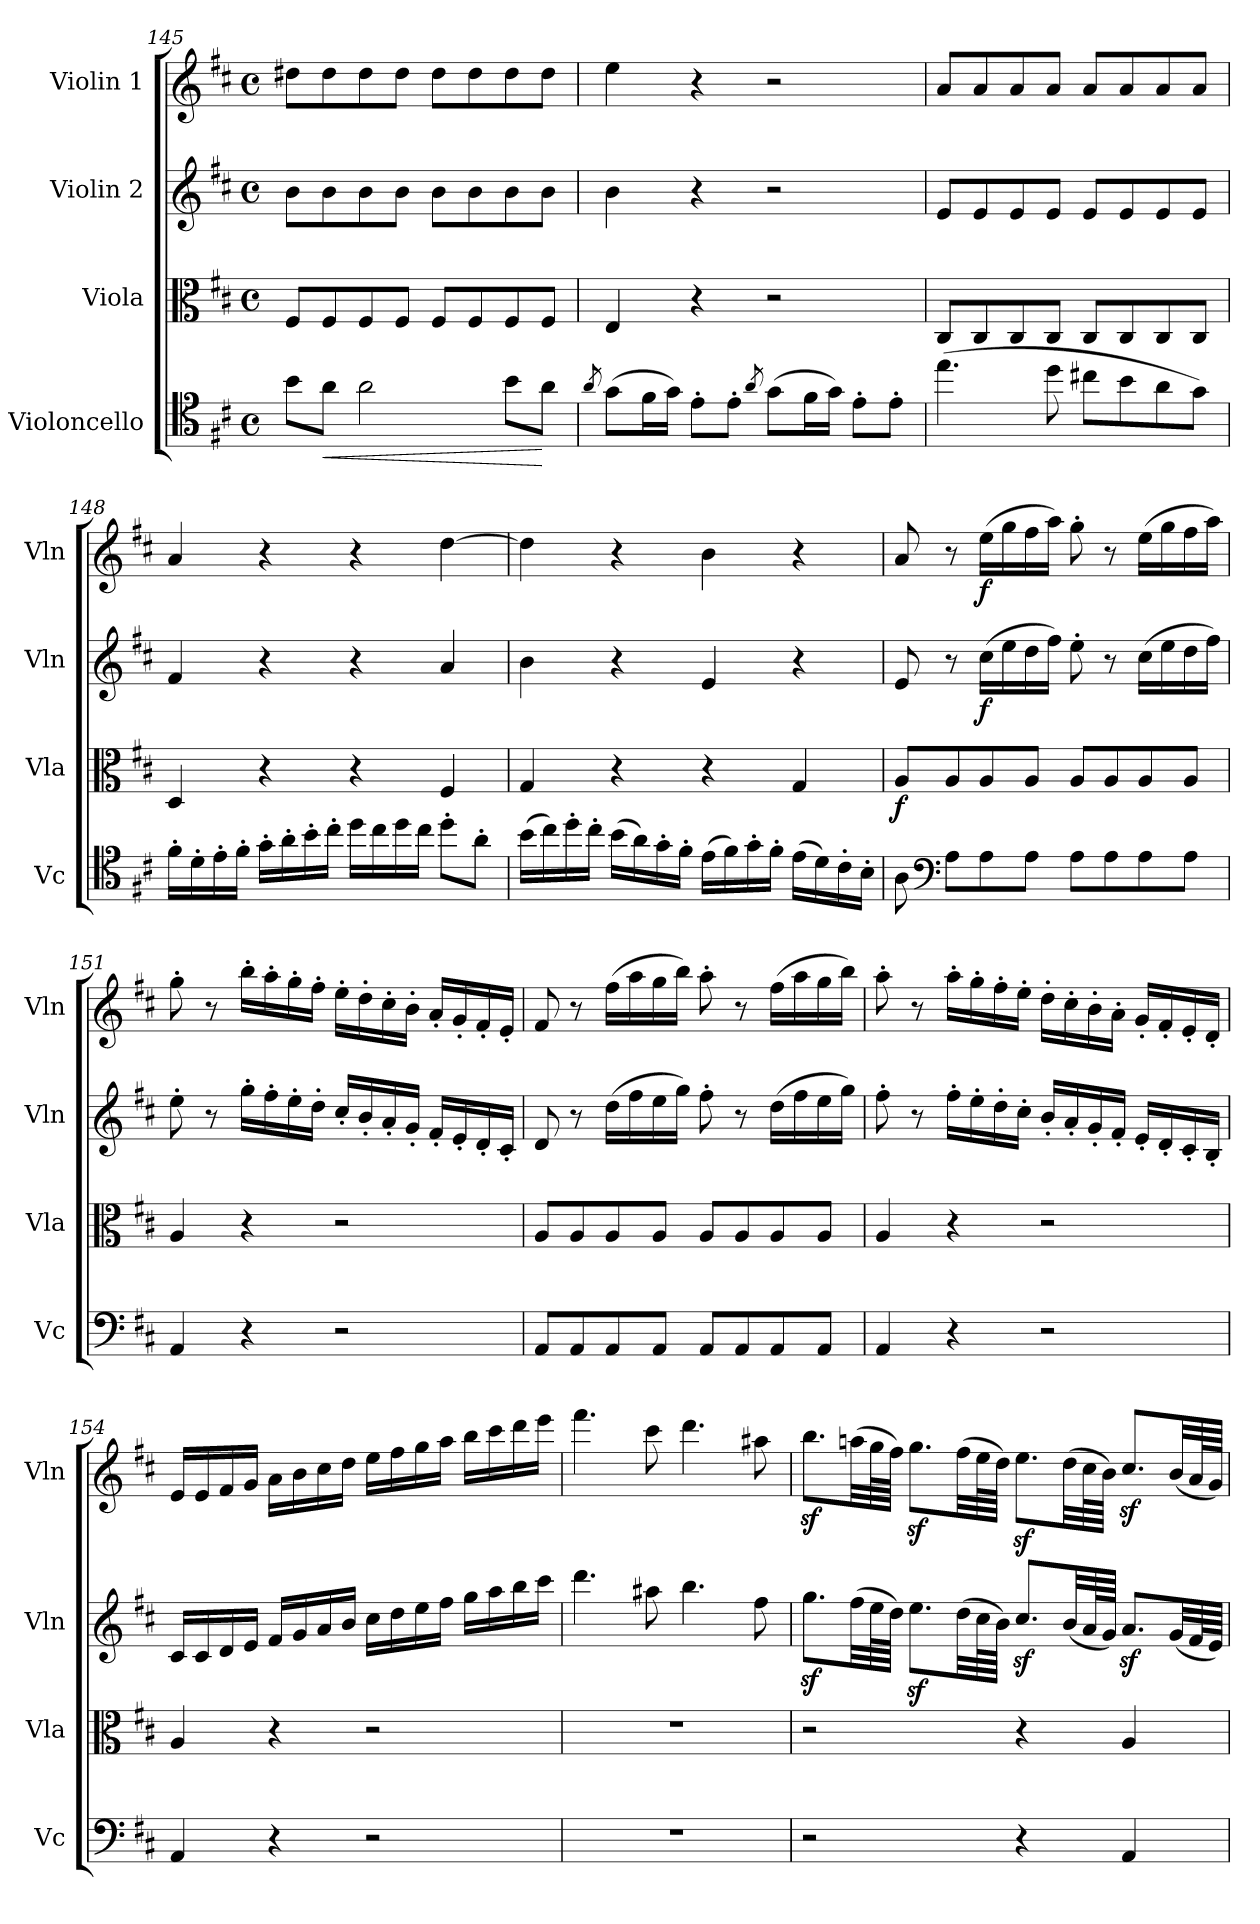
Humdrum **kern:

**kern	**dynam	**kern	**dynam	**kern	**dynam	**kern	**dynam
*part4	*part4	*part3	*part3	*part2	*part2	*part1	*part1
*staff4	*staff4	*staff3	*staff3	*staff2	*staff2	*staff1	*staff1
*I"Violoncello	*	*I"Viola	*	*I"Violin 2	*	*I"Violin 1	*
*I'Vc	*	*I'Vla	*	*I'Vln	*	*I'Vln	*
*clefC4	*	*clefC3	*	*clefG2	*	*clefG2	*
*k[f#c#]	*	*k[f#c#]	*	*k[f#c#]	*	*k[f#c#]	*
*M4/4	*	*M4/4	*	*M4/4	*	*M4/4	*
*met(c)	*	*met(c)	*	*met(c)	*	*met(c)	*
=145	=145	=145	=145	=145	=145	=145	=145
8b\L	.	8F#/L	.	8b\L	.	8dd#X\L	.
!	!LO:HP:b	!	!	!	!	!	!
8a\J	<	8F#/	.	8b\	.	8dd#\	.
2a\	.	8F#/	.	8b\	.	8dd#\	.
.	.	8F#/J	.	8b\J	.	8dd#\J	.
.	.	8F#/L	.	8b\L	.	8dd#\L	.
.	.	8F#/	.	8b\	.	8dd#\	.
8b\L	.	8F#/	.	8b\	.	8dd#\	.
8a\J	[	8F#/J	.	8b\J	.	8dd#\J	.
=146	=146	=146	=146	=146	=146	=146	=146
8qa/	.	.	.	.	.	.	.
(>8g\L	.	4E/	.	4b\	.	4ee\	.
16f#\L	.	.	.	.	.	.	.
16g\JJ)	.	.	.	.	.	.	.
8e'\L	.	4r	.	4r	.	4r	.
8e'\J	.	.	.	.	.	.	.
8qa/	.	.	.	.	.	.	.
(>8g\L	.	2r	.	2r	.	2r	.
16f#\L	.	.	.	.	.	.	.
16g\JJ)	.	.	.	.	.	.	.
8e'\L	.	.	.	.	.	.	.
8e'\J	.	.	.	.	.	.	.
!!LO:LB:g=z
=147	=147	=147	=147	=147	=147	=147	=147
(>4.ee\	.	8C#/L	.	8e/L	.	8a/L	.
.	.	8C#/	.	8e/	.	8a/	.
.	.	8C#/	.	8e/	.	8a/	.
8dd\	.	8C#/J	.	8e/J	.	8a/J	.
8cc#X\L	.	8C#/L	.	8e/L	.	8a/L	.
8b\	.	8C#/	.	8e/	.	8a/	.
8a\	.	8C#/	.	8e/	.	8a/	.
8g\J)	.	8C#/J	.	8e/J	.	8a/J	.
=148	=148	=148	=148	=148	=148	=148	=148
16f#'\LL	.	4D/	.	4f#/	.	4a/	.
16d'\	.	.	.	.	.	.	.
16e'\	.	.	.	.	.	.	.
16f#'\JJ	.	.	.	.	.	.	.
16g'\LL	.	4r	.	4r	.	4r	.
16a'\	.	.	.	.	.	.	.
16b'\	.	.	.	.	.	.	.
16cc#'\JJ	.	.	.	.	.	.	.
16dd\LL	.	4r	.	4r	.	4r	.
16cc#\	.	.	.	.	.	.	.
16dd\	.	.	.	.	.	.	.
16cc#\JJ	.	.	.	.	.	.	.
8dd'\L	.	4F#/	.	4a/	.	[4dd\	.
8a'\J	.	.	.	.	.	.	.
=149	=149	=149	=149	=149	=149	=149	=149
(>16b\LL	.	4G/	.	4b\	.	4dd\]	.
16cc#\)	.	.	.	.	.	.	.
16dd'\	.	.	.	.	.	.	.
16cc#'\JJ	.	.	.	.	.	.	.
(>16b\LL	.	4r	.	4r	.	4r	.
16a\)	.	.	.	.	.	.	.
16g'\	.	.	.	.	.	.	.
16f#'\JJ	.	.	.	.	.	.	.
(>16e\LL	.	4r	.	4e/	.	4b\	.
16f#\)	.	.	.	.	.	.	.
16g'\	.	.	.	.	.	.	.
16f#'\JJ	.	.	.	.	.	.	.
(>16e\LL	.	4G/	.	4r	.	4r	.
16d\)	.	.	.	.	.	.	.
16c#'\	.	.	.	.	.	.	.
16B'\JJ	.	.	.	.	.	.	.
=150	=150	=150	=150	=150	=150	=150	=150
!	!	!	!LO:DY:b	!	!	!	!
8A\	.	8A/L	f	8e/	.	8a/	.
*clefF4	*	*	*	*	*	*	*
8A\L	.	8A/	.	8r	.	8r	.
!	!	!	!	!	!LO:DY:b	!	!LO:DY:b
8A\	.	8A/	.	(>16cc#\LL	f	(>16ee\LL	f
.	.	.	.	16ee\	.	16gg\	.
8A\J	.	8A/J	.	16dd\	.	16ff#\	.
.	.	.	.	16ff#\JJ)	.	16aa\JJ)	.
8A\L	.	8A/L	.	8ee'\	.	8gg'\	.
8A\	.	8A/	.	8r	.	8r	.
8A\	.	8A/	.	(>16cc#\LL	.	(>16ee\LL	.
.	.	.	.	16ee\	.	16gg\	.
8A\J	.	8A/J	.	16dd\	.	16ff#\	.
.	.	.	.	16ff#\JJ)	.	16aa\JJ)	.
=151	=151	=151	=151	=151	=151	=151	=151
4AA/	.	4A/	.	8ee'\	.	8gg'\	.
.	.	.	.	8r	.	8r	.
4r	.	4r	.	16gg'\LL	.	16bb'\LL	.
.	.	.	.	16ff#'\	.	16aa'\	.
.	.	.	.	16ee'\	.	16gg'\	.
.	.	.	.	16dd'\JJ	.	16ff#'\JJ	.
2r	.	2r	.	16cc#'/LL	.	16ee'\LL	.
.	.	.	.	16b'/	.	16dd'\	.
.	.	.	.	16a'/	.	16cc#'\	.
.	.	.	.	16g'/JJ	.	16b'\JJ	.
.	.	.	.	16f#'/LL	.	16a'/LL	.
.	.	.	.	16e'/	.	16g'/	.
.	.	.	.	16d'/	.	16f#'/	.
.	.	.	.	16c#'/JJ	.	16e'/JJ	.
!!LO:LB:g=z
=152	=152	=152	=152	=152	=152	=152	=152
8AA/L	.	8A/L	.	8d/	.	8f#/	.
8AA/	.	8A/	.	8r	.	8r	.
8AA/	.	8A/	.	(>16dd\LL	.	(>16ff#\LL	.
.	.	.	.	16ff#\	.	16aa\	.
8AA/J	.	8A/J	.	16ee\	.	16gg\	.
.	.	.	.	16gg\JJ)	.	16bb\JJ)	.
8AA/L	.	8A/L	.	8ff#'\	.	8aa'\	.
8AA/	.	8A/	.	8r	.	8r	.
8AA/	.	8A/	.	(>16dd\LL	.	(>16ff#\LL	.
.	.	.	.	16ff#\	.	16aa\	.
8AA/J	.	8A/J	.	16ee\	.	16gg\	.
.	.	.	.	16gg\JJ)	.	16bb\JJ)	.
=153	=153	=153	=153	=153	=153	=153	=153
4AA/	.	4A/	.	8ff#'\	.	8aa'\	.
.	.	.	.	8r	.	8r	.
4r	.	4r	.	16ff#'\LL	.	16aa'\LL	.
.	.	.	.	16ee'\	.	16gg'\	.
.	.	.	.	16dd'\	.	16ff#'\	.
.	.	.	.	16cc#'\JJ	.	16ee'\JJ	.
2r	.	2r	.	16b'/LL	.	16dd'\LL	.
.	.	.	.	16a'/	.	16cc#'\	.
.	.	.	.	16g'/	.	16b'\	.
.	.	.	.	16f#'/JJ	.	16a'\JJ	.
.	.	.	.	16e'/LL	.	16g'/LL	.
.	.	.	.	16d'/	.	16f#'/	.
.	.	.	.	16c#'/	.	16e'/	.
.	.	.	.	16B'/JJ	.	16d'/JJ	.
=154	=154	=154	=154	=154	=154	=154	=154
4AA/	.	4A/	.	16c#/LL	.	16e/LL	.
.	.	.	.	16c#/	.	16e/	.
.	.	.	.	16d/	.	16f#/	.
.	.	.	.	16e/JJ	.	16g/JJ	.
4r	.	4r	.	16f#/LL	.	16a\LL	.
.	.	.	.	16g/	.	16b\	.
.	.	.	.	16a/	.	16cc#\	.
.	.	.	.	16b/JJ	.	16dd\JJ	.
2r	.	2r	.	16cc#\LL	.	16ee\LL	.
.	.	.	.	16dd\	.	16ff#\	.
.	.	.	.	16ee\	.	16gg\	.
.	.	.	.	16ff#\JJ	.	16aa\JJ	.
.	.	.	.	16gg\LL	.	16bb\LL	.
.	.	.	.	16aa\	.	16ccc#\	.
.	.	.	.	16bb\	.	16ddd\	.
.	.	.	.	16ccc#\JJ	.	16eee\JJ	.
=155	=155	=155	=155	=155	=155	=155	=155
1r	.	1r	.	4.ddd\	.	4.fff#\	.
.	.	.	.	8aa#X\	.	8ccc#\	.
.	.	.	.	4.bb\	.	4.ddd\	.
.	.	.	.	8ff#\	.	8aa#X\	.
=156	=156	=156	=156	=156	=156	=156	=156
2r	.	2r	.	8.ggz<\L	.	8.bbz<\L	.
.	.	.	.	(>32ff#\LL	.	(>32aan\LL	.
.	.	.	.	64ee\L	.	64gg\L	.
.	.	.	.	64dd\JJJJ)	.	64ff#\JJJJ)	.
.	.	.	.	8.eez<\L	.	8.ggz<\L	.
.	.	.	.	(>32dd\LL	.	(>32ff#\LL	.
.	.	.	.	64cc#\L	.	64ee\L	.
.	.	.	.	64b\JJJJ)	.	64dd\JJJJ)	.
4r	.	4r	.	8.cc#z</L	.	8.eez<\L	.
.	.	.	.	(<32b/LL	.	(>32dd\LL	.
.	.	.	.	64a/L	.	64cc#\L	.
.	.	.	.	64g/JJJJ)	.	64b\JJJJ)	.
4AA/	.	4A/	.	8.az</L	.	8.cc#z</L	.
.	.	.	.	(<32g/LL	.	(<32b/LL	.
.	.	.	.	64f#/L	.	64a/L	.
.	.	.	.	64e/JJJJ)	.	64g/JJJJ)	.
=	=	=	=	=	=	=	=
*-	*-	*-	*-	*-	*-	*-	*-
